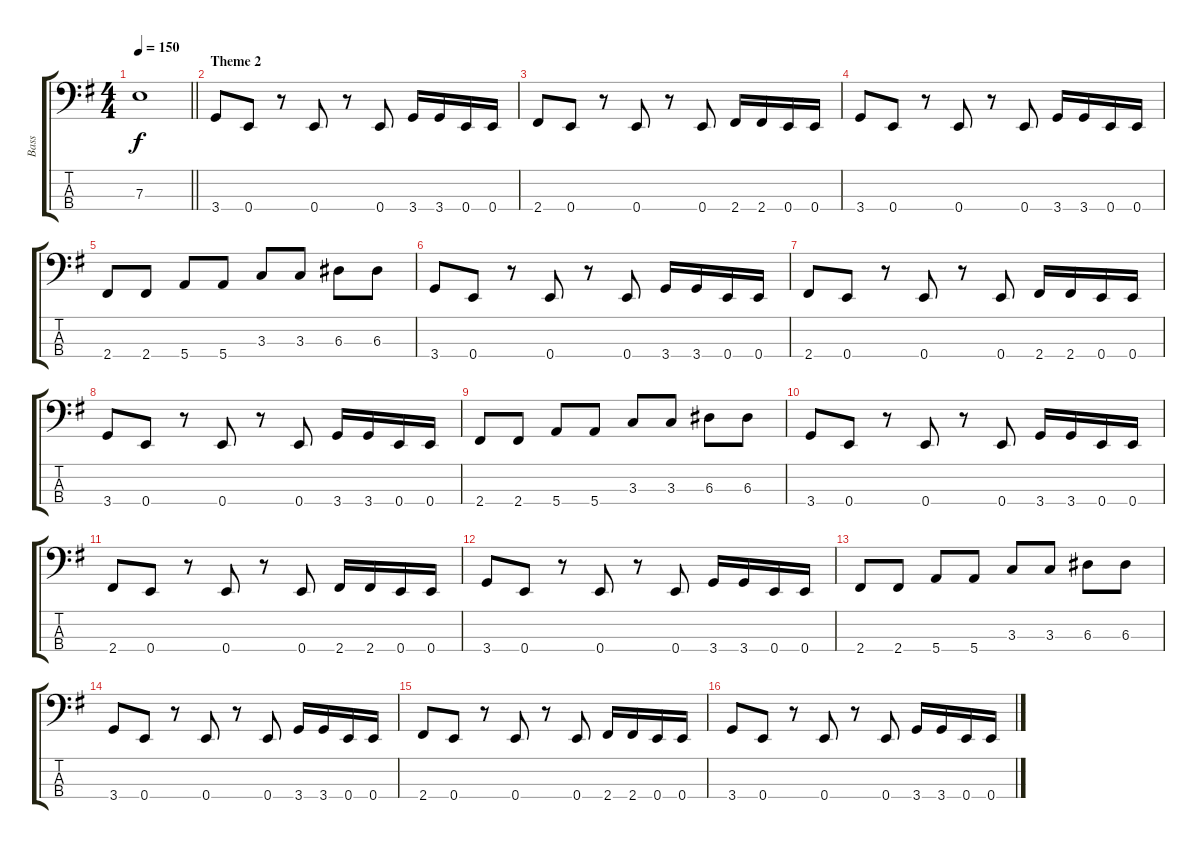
\track ("Bass" "Bass") {instrument electricbasspick}
\staff {score tabs}
\tuning (G2 D2 A1 E1) {hide}
\ts (4 4)
\tempo 150
\clef f4
\barLineRight lightlight
\ks eminor
7.3{t}.1{dy f} |
\section ("" "Theme 2")
3.4.8 0.4.8 r.8 0.4.8 r.8 0.4.8 3.4.16 3.4.16 0.4.16 0.4.16 |
2.4.8 0.4.8 r.8 0.4.8 r.8 0.4.8 2.4.16 2.4.16 0.4.16 0.4.16 |
3.4.8 0.4.8 r.8 0.4.8 r.8 0.4.8 3.4.16 3.4.16 0.4.16 0.4.16 |
2.4.8 2.4.8 5.4.8 5.4.8 3.3.8 3.3.8 6.3.8 6.3.8 |
3.4.8 0.4.8 r.8 0.4.8 r.8 0.4.8 3.4.16 3.4.16 0.4.16 0.4.16 |
2.4.8 0.4.8 r.8 0.4.8 r.8 0.4.8 2.4.16 2.4.16 0.4.16 0.4.16 |
3.4.8 0.4.8 r.8 0.4.8 r.8 0.4.8 3.4.16 3.4.16 0.4.16 0.4.16 |
2.4.8 2.4.8 5.4.8 5.4.8 3.3.8 3.3.8 6.3.8 6.3.8 |
3.4.8 0.4.8 r.8 0.4.8 r.8 0.4.8 3.4.16 3.4.16 0.4.16 0.4.16 |
2.4.8 0.4.8 r.8 0.4.8 r.8 0.4.8 2.4.16 2.4.16 0.4.16 0.4.16 |
3.4.8 0.4.8 r.8 0.4.8 r.8 0.4.8 3.4.16 3.4.16 0.4.16 0.4.16 |
2.4.8 2.4.8 5.4.8 5.4.8 3.3.8 3.3.8 6.3.8 6.3.8 |
3.4.8 0.4.8 r.8 0.4.8 r.8 0.4.8 3.4.16 3.4.16 0.4.16 0.4.16 |
2.4.8 0.4.8 r.8 0.4.8 r.8 0.4.8 2.4.16 2.4.16 0.4.16 0.4.16 |
3.4.8 0.4.8 r.8 0.4.8 r.8 0.4.8 3.4.16 3.4.16 0.4.16 0.4.16
